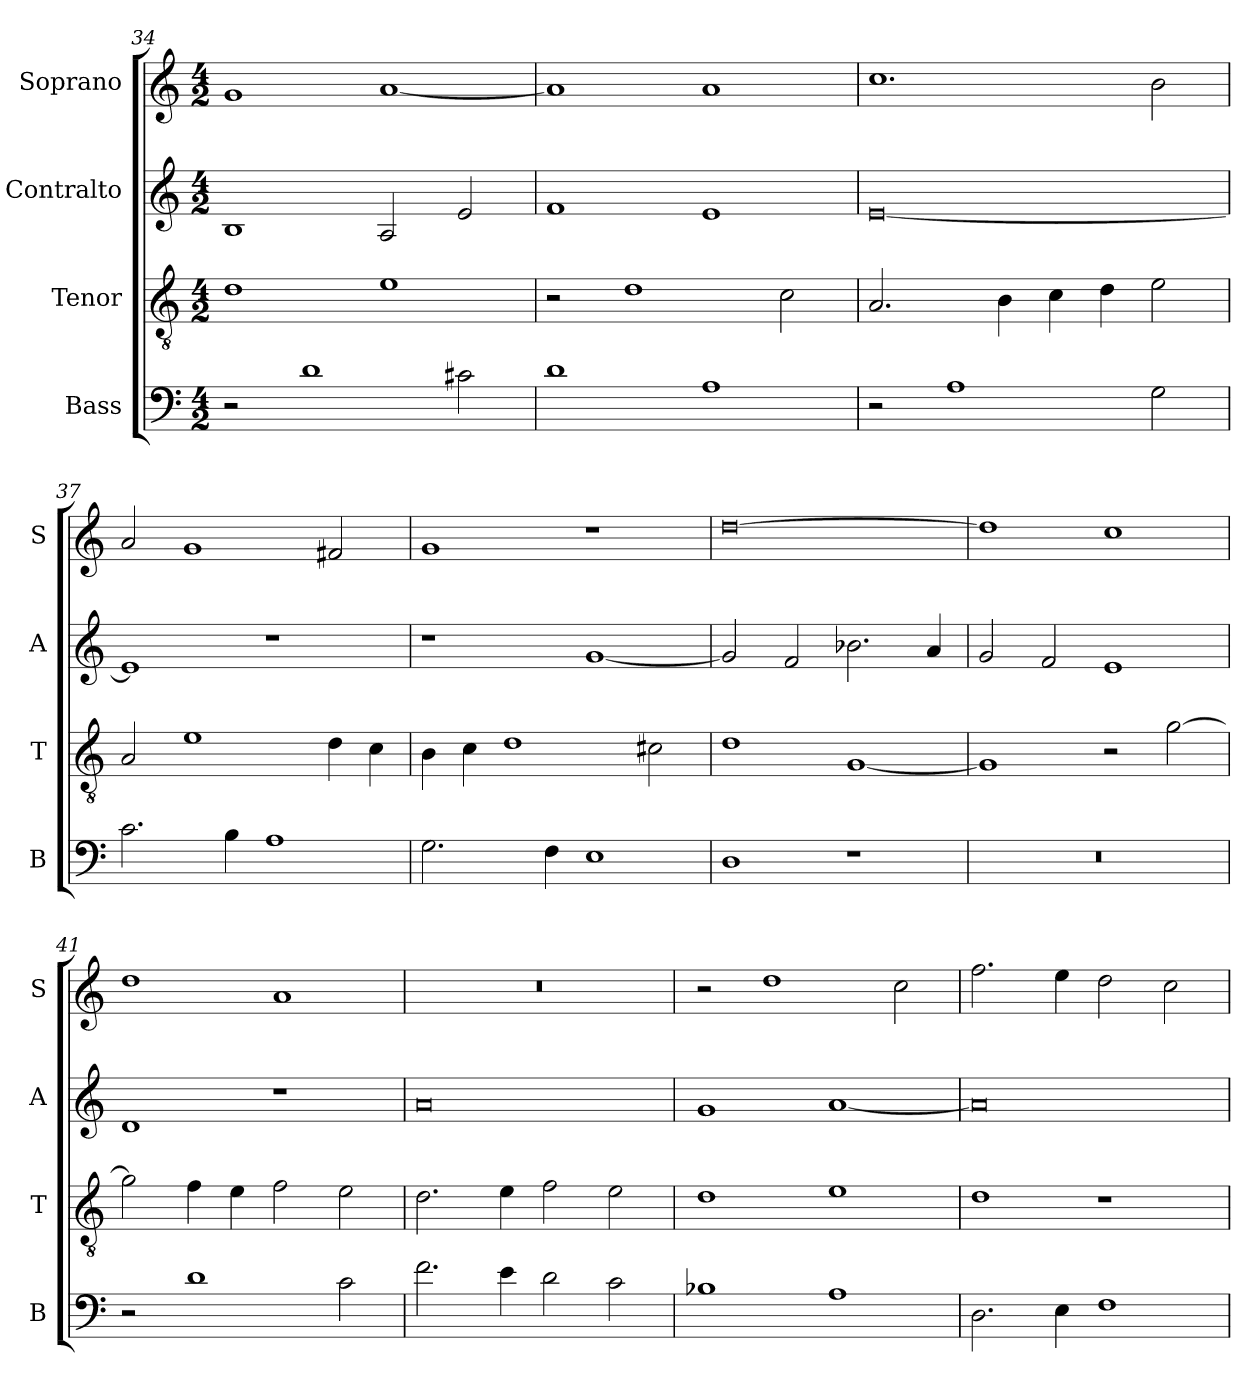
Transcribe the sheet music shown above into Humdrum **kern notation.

**kern	**kern	**kern	**kern
*part4	*part3	*part2	*part1
*staff4	*staff3	*staff2	*staff1
*I"Bass	*I"Tenor	*I"Contralto	*I"Soprano
*I'B	*I'T	*I'A	*I'S
*clefF4	*clefGv2	*clefG2	*clefG2
*k[]	*k[]	*k[]	*k[]
*G:mix	*G:mix	*G:mix	*G:mix
*M4/2	*M4/2	*M4/2	*M4/2
=34	=34	=34	=34
2r	1d	1B	1g
1d	.	.	.
.	1e	2A	[1a
2c#X	.	2e	.
=35	=35	=35	=35
1d	2r	1f	1a]
.	1d	.	.
1A	.	1e	1a
.	2c	.	.
=36	=36	=36	=36
2r	2.A	[0e	1.cc
1A	.	.	.
.	4B	.	.
.	4c	.	.
.	4d	.	.
2G	2e	.	2b
=37	=37	=37	=37
2.c	2A	1e]	2a
.	1e	.	1g
4B	.	.	.
1A	.	1r	.
.	4d	.	2f#X
.	4c	.	.
=38	=38	=38	=38
2.G	4B	1r	1g
.	4c	.	.
.	1d	.	.
4F	.	.	.
1E	.	[1g	1r
.	2c#X	.	.
=39	=39	=39	=39
1D	1d	2g]	[0dd
.	.	2f	.
1r	[1G	2.b-X	.
.	.	4a	.
=40	=40	=40	=40
0r	1G]	2g	1dd]
.	.	2f	.
.	2r	1e	1cc
.	[2g	.	.
=41	=41	=41	=41
2r	2g]	1d	1dd
1d	4f	.	.
.	4e	.	.
.	2f	1r	1a
2c	2e	.	.
=42	=42	=42	=42
2.f	2.d	0a	0r
4e	4e	.	.
2d	2f	.	.
2c	2e	.	.
=43	=43	=43	=43
1B-X	1d	1g	2r
.	.	.	1dd
1A	1e	[1a	.
.	.	.	2cc
=44	=44	=44	=44
2.D	1d	0a]	2.ff
4E	.	.	4ee
1F	1r	.	2dd
.	.	.	2cc
=	=	=	=
*-	*-	*-	*-
